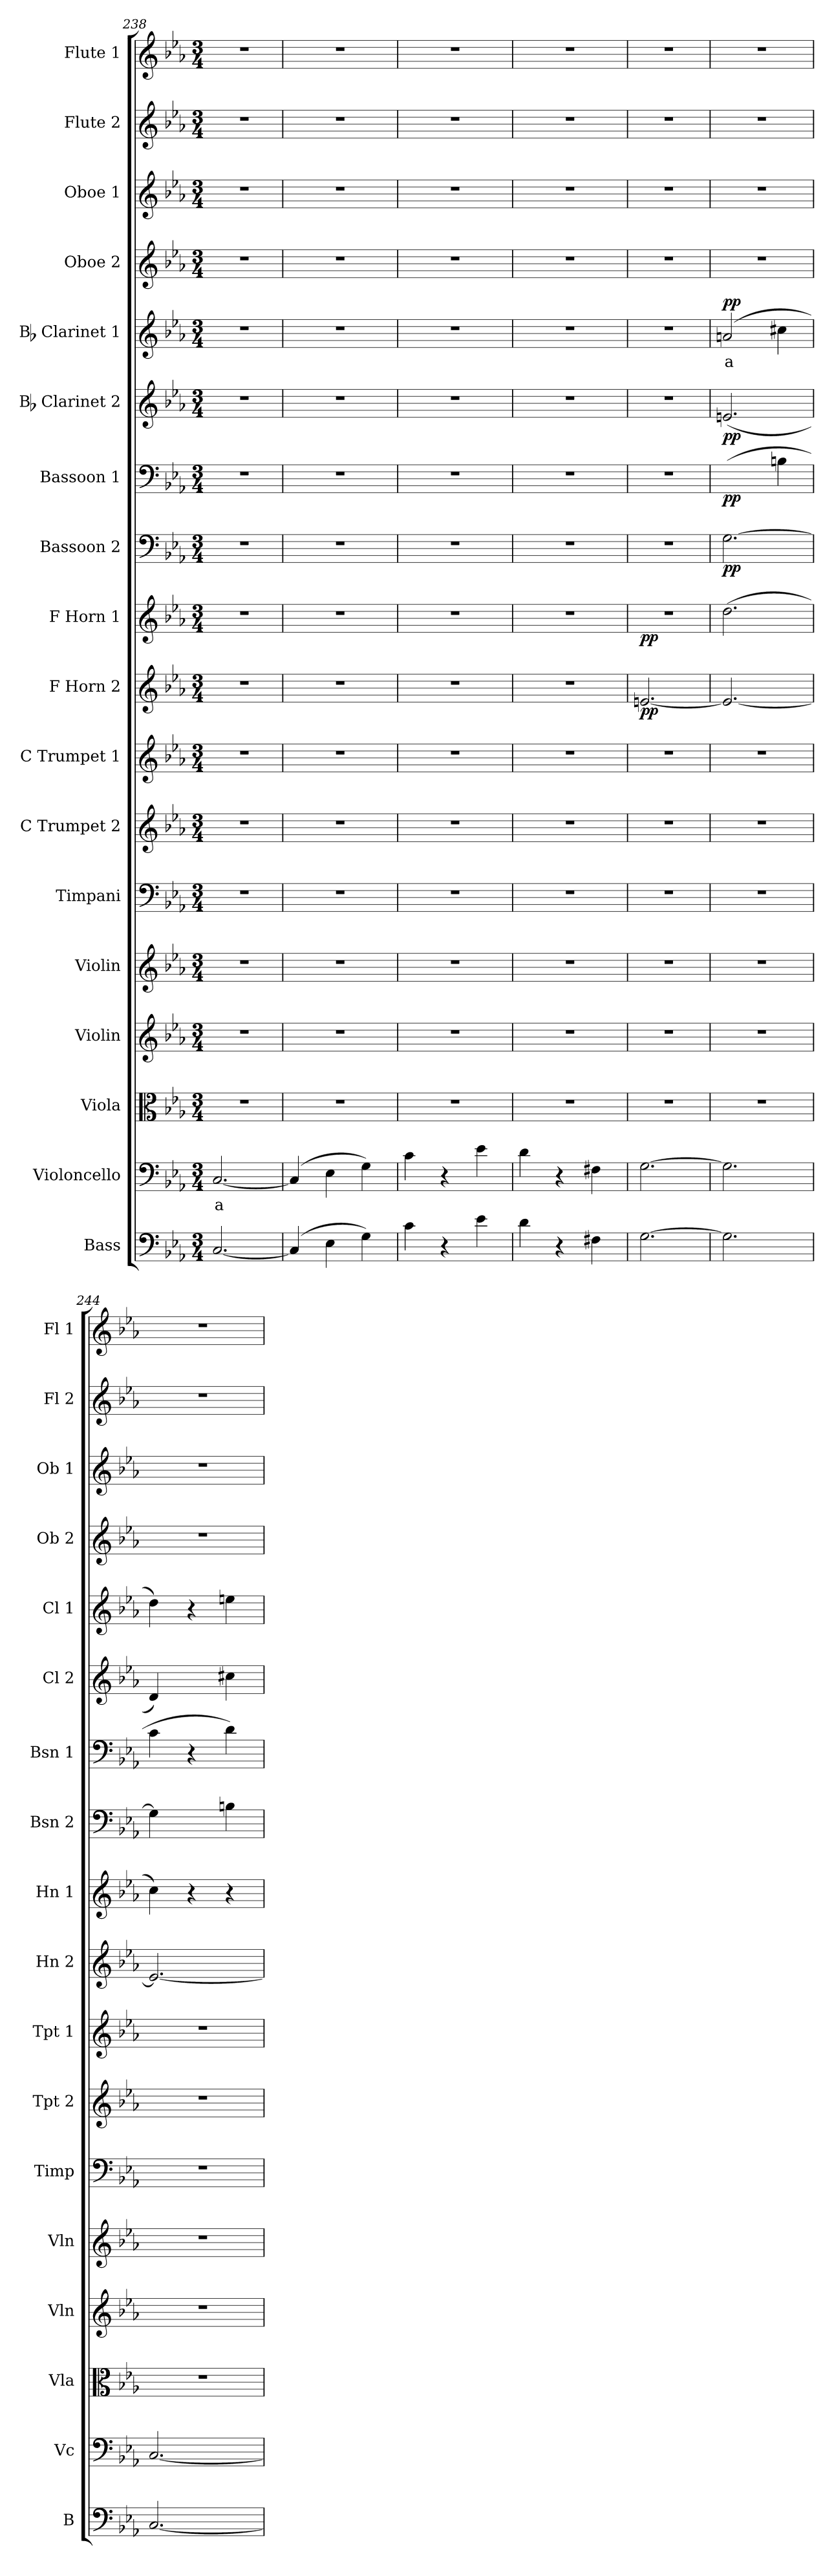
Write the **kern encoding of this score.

**kern	**kern	**text	**kern	**kern	**kern	**kern	**kern	**kern	**kern	**dynam	**kern	**dynam	**kern	**dynam	**kern	**dynam	**kern	**dynam	**kern	**text	**dynam	**kern	**kern	**kern	**kern
*part18	*part17	*part17	*part16	*part15	*part14	*part13	*part12	*part11	*part10	*part10	*part9	*part9	*part8	*part8	*part7	*part7	*part6	*part6	*part5	*part5	*part5	*part4	*part3	*part2	*part1
*staff18	*staff17	*staff17	*staff16	*staff15	*staff14	*staff13	*staff12	*staff11	*staff10	*staff10	*staff9	*staff9	*staff8	*staff8	*staff7	*staff7	*staff6	*staff6	*staff5	*staff5	*staff5	*staff4	*staff3	*staff2	*staff1
*I"Bass	*I"Violoncello	*	*I"Viola	*I"Violin	*I"Violin	*I"Timpani	*I"C Trumpet 2	*I"C Trumpet 1	*I"F Horn 2	*	*I"F Horn 1	*	*I"Bassoon 2	*	*I"Bassoon 1	*	*I"Bb Clarinet 2	*	*I"Bb Clarinet 1	*	*	*I"Oboe 2	*I"Oboe 1	*I"Flute 2	*I"Flute 1
*I'B	*I'Vc	*	*I'Vla	*I'Vln	*I'Vln	*I'Timp	*I'Tpt 2	*I'Tpt 1	*I'Hn 2	*	*I'Hn 1	*	*I'Bsn 2	*	*I'Bsn 1	*	*I'Cl 2	*	*I'Cl 1	*	*	*I'Ob 2	*I'Ob 1	*I'Fl 2	*I'Fl 1
*clefF4	*clefF4	*	*clefC3	*clefG2	*clefG2	*clefF4	*clefG2	*clefG2	*clefG2	*	*clefG2	*	*clefF4	*	*clefF4	*	*clefG2	*	*clefG2	*	*	*clefG2	*clefG2	*clefG2	*clefG2
*ITrd7c12	*	*	*	*	*	*	*	*	*ITrd4c7	*	*ITrd4c7	*	*	*	*	*	*ITrd1c2	*	*ITrd1c2	*	*	*	*	*	*
*k[b-e-a-]	*k[b-e-a-]	*	*k[b-e-a-]	*k[b-e-a-]	*k[b-e-a-]	*k[b-e-a-]	*k[b-e-a-]	*k[b-e-a-]	*k[b-e-a-d-]	*	*k[b-e-a-d-]	*	*k[b-e-a-]	*	*k[b-e-a-]	*	*k[b-e-a-d-g-]	*	*k[b-e-a-d-g-]	*	*	*k[b-e-a-]	*k[b-e-a-]	*k[b-e-a-]	*k[b-e-a-]
*M3/4	*M3/4	*	*M3/4	*M3/4	*M3/4	*M3/4	*M3/4	*M3/4	*M3/4	*	*M3/4	*	*M3/4	*	*M3/4	*	*M3/4	*	*M3/4	*	*	*M3/4	*M3/4	*M3/4	*M3/4
=238	=238	=238	=238	=238	=238	=238	=238	=238	=238	=238	=238	=238	=238	=238	=238	=238	=238	=238	=238	=238	=238	=238	=238	=238	=238
!	!	!LO:LY:b	!	!	!	!	!	!	!	!	!	!	!	!	!	!	!	!	!	!	!	!	!	!	!
[2.CC	[2.C	a	2.r	2.r	2.r	2.r	2.r	2.r	2.r	.	2.r	.	2.r	.	2.r	.	2.r	.	2.r	.	.	2.r	2.r	2.r	2.r
=239	=239	=239	=239	=239	=239	=239	=239	=239	=239	=239	=239	=239	=239	=239	=239	=239	=239	=239	=239	=239	=239	=239	=239	=239	=239
(4CC]	(4C]	.	2.r	2.r	2.r	2.r	2.r	2.r	2.r	.	2.r	.	2.r	.	2.r	.	2.r	.	2.r	.	.	2.r	2.r	2.r	2.r
4EE-	4E-	.	.	.	.	.	.	.	.	.	.	.	.	.	.	.	.	.	.	.	.	.	.	.	.
4GG)	4G)	.	.	.	.	.	.	.	.	.	.	.	.	.	.	.	.	.	.	.	.	.	.	.	.
=240	=240	=240	=240	=240	=240	=240	=240	=240	=240	=240	=240	=240	=240	=240	=240	=240	=240	=240	=240	=240	=240	=240	=240	=240	=240
4C	4c	.	2.r	2.r	2.r	2.r	2.r	2.r	2.r	.	2.r	.	2.r	.	2.r	.	2.r	.	2.r	.	.	2.r	2.r	2.r	2.r
4r	4r	.	.	.	.	.	.	.	.	.	.	.	.	.	.	.	.	.	.	.	.	.	.	.	.
4E-	4e-	.	.	.	.	.	.	.	.	.	.	.	.	.	.	.	.	.	.	.	.	.	.	.	.
=241	=241	=241	=241	=241	=241	=241	=241	=241	=241	=241	=241	=241	=241	=241	=241	=241	=241	=241	=241	=241	=241	=241	=241	=241	=241
4D	4d	.	2.r	2.r	2.r	2.r	2.r	2.r	2.r	.	2.r	.	2.r	.	2.r	.	2.r	.	2.r	.	.	2.r	2.r	2.r	2.r
4r	4r	.	.	.	.	.	.	.	.	.	.	.	.	.	.	.	.	.	.	.	.	.	.	.	.
4FF#X	4F#X	.	.	.	.	.	.	.	.	.	.	.	.	.	.	.	.	.	.	.	.	.	.	.	.
=242	=242	=242	=242	=242	=242	=242	=242	=242	=242	=242	=242	=242	=242	=242	=242	=242	=242	=242	=242	=242	=242	=242	=242	=242	=242
!	!	!	!	!	!	!	!	!	!	!LO:DY:b	!	!LO:DY:b	!	!	!	!	!	!	!	!	!	!	!	!	!
[2.GG	[2.G	.	2.r	2.r	2.r	2.r	2.r	2.r	[2.An	pp	2.r	pp	2.r	.	2.r	.	2.r	.	2.r	.	.	2.r	2.r	2.r	2.r
=243	=243	=243	=243	=243	=243	=243	=243	=243	=243	=243	=243	=243	=243	=243	=243	=243	=243	=243	=243	=243	=243	=243	=243	=243	=243
!	!	!	!	!	!	!	!	!	!	!	!	!	!	!LO:DY:b	!	!LO:DY:b	!	!LO:DY:b	!	!LO:LY:b	!LO:DY:b	!	!	!	!
2.GG]	2.G]	.	2.r	2.r	2.r	2.r	2.r	2.r	2.A_	.	(2.g	.	[2.G	pp	(2Gyy	pp	(2.dn	pp	(2gn	a	pp	2.r	2.r	2.r	2.r
.	.	.	.	.	.	.	.	.	.	.	.	.	.	.	4Bn	.	.	.	4bn	.	.	.	.	.	.
=244	=244	=244	=244	=244	=244	=244	=244	=244	=244	=244	=244	=244	=244	=244	=244	=244	=244	=244	=244	=244	=244	=244	=244	=244	=244
[2.CC	[2.C	.	2.r	2.r	2.r	2.r	2.r	2.r	2.A_	.	4f)	.	4G]	.	4c	.	4c)	.	4cc)	.	.	2.r	2.r	2.r	2.r
.	.	.	.	.	.	.	.	.	.	.	4r	.	4ryy	.	4r	.	4ryy	.	4r	.	.	.	.	.	.
.	.	.	.	.	.	.	.	.	.	.	4r	.	4Bn	.	4d)	.	4bn	.	4ddn	.	.	.	.	.	.
=	=	=	=	=	=	=	=	=	=	=	=	=	=	=	=	=	=	=	=	=	=	=	=	=	=
*-	*-	*-	*-	*-	*-	*-	*-	*-	*-	*-	*-	*-	*-	*-	*-	*-	*-	*-	*-	*-	*-	*-	*-	*-	*-
